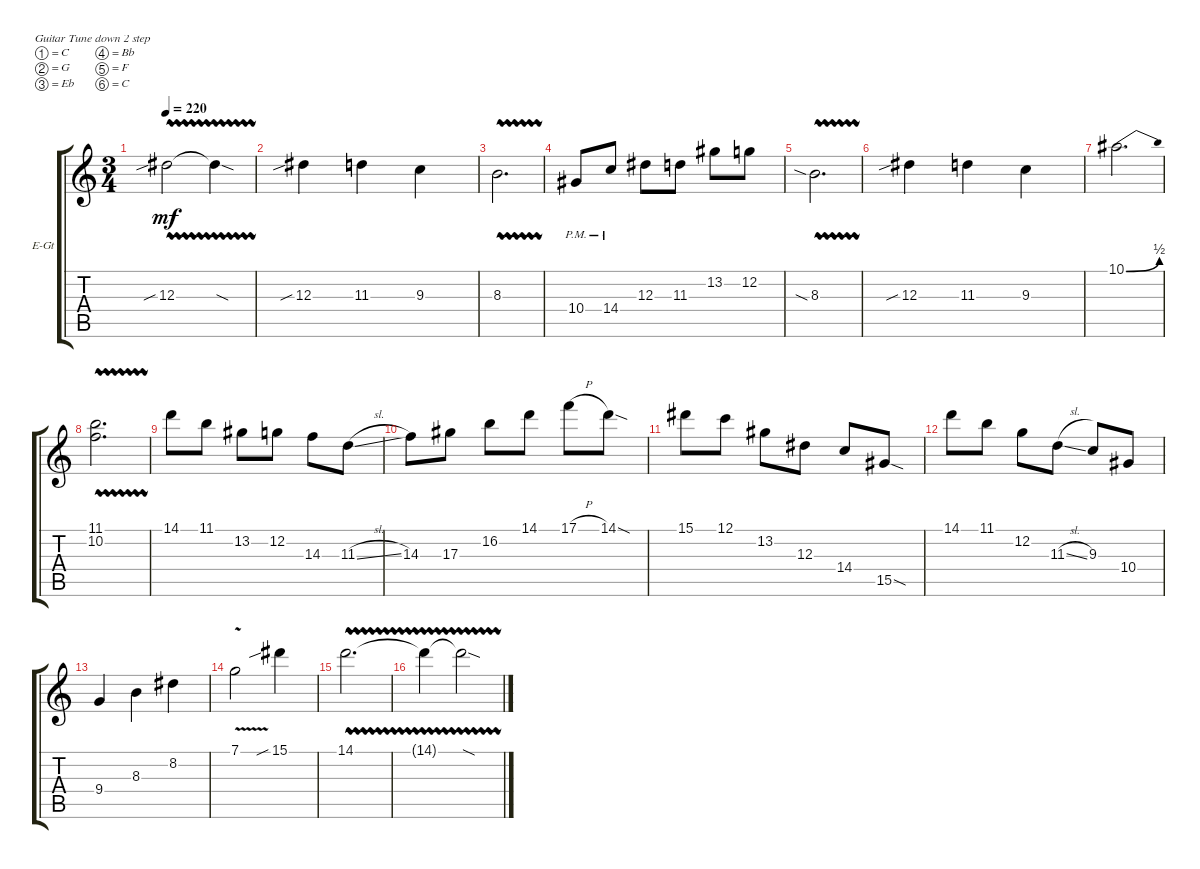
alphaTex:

\defaultSystemsLayout 4
\bracketExtendMode groupsimilarinstruments
\firstSystemTrackNameOrientation horizontal
\otherSystemsTrackNameOrientation horizontal
\track ("Solo" "E-Gt") {instrument overdrivenguitar}
\staff {score tabs}
\tuning (C4 G3 Eb3 Bb2 F2 C2)
\ts (3 4)
\tempo 220
\clef g2
\scale
0.333333
\ks c
12.3{vw sib}.2{dy mf} 12.3{sod t}.4 |
\scale
0.333333 12.3{sib}.4 11.3.4 9.3.4 |
\scale
0.333333 8.3{vw}.2{d} |
\scale
0.333333 10.4{pm}.8 14.4{pm}.8 12.3.8 11.3.8 13.2.8 12.2.8 |
\scale
0.333333 8.3{vw sia}.2{d} |
\scale
0.333333 12.3{sib}.4 11.3.4 9.3.4 |
\scale
0.333333 10.1{be (bend 0 0 4.2 2)}.2{d} |
\scale
0.333333 (11.1{vw} 10.2{vw}).2{d} |
\scale
0.333333 14.1.8 11.1.8 13.2.8 12.2.8 14.3.8 11.3{sl}.8 |
\scale
0.333333 14.3.8 17.3.8 16.2.8 14.1.8 17.1{h}.8 14.1{sod}.8 |
\scale
0.333333 15.1.8 12.1.8 13.2.8 12.3.8 14.4.8 15.5{sod}.8 |
\scale
0.333333 14.1.8 11.1.8 12.2.8 11.3{sl}.8 9.3.8 10.4.8 |
\scale
0.333333 9.4.4 8.3.4 8.2.4 |
\scale
0.333333 7.1{v}.2 15.1{sib}.4 |
\scale
0.333333 14.1{vw}.2{d} |
\scale
0.333333 14.1{vw t}.4 14.1{vw sod t}.2
